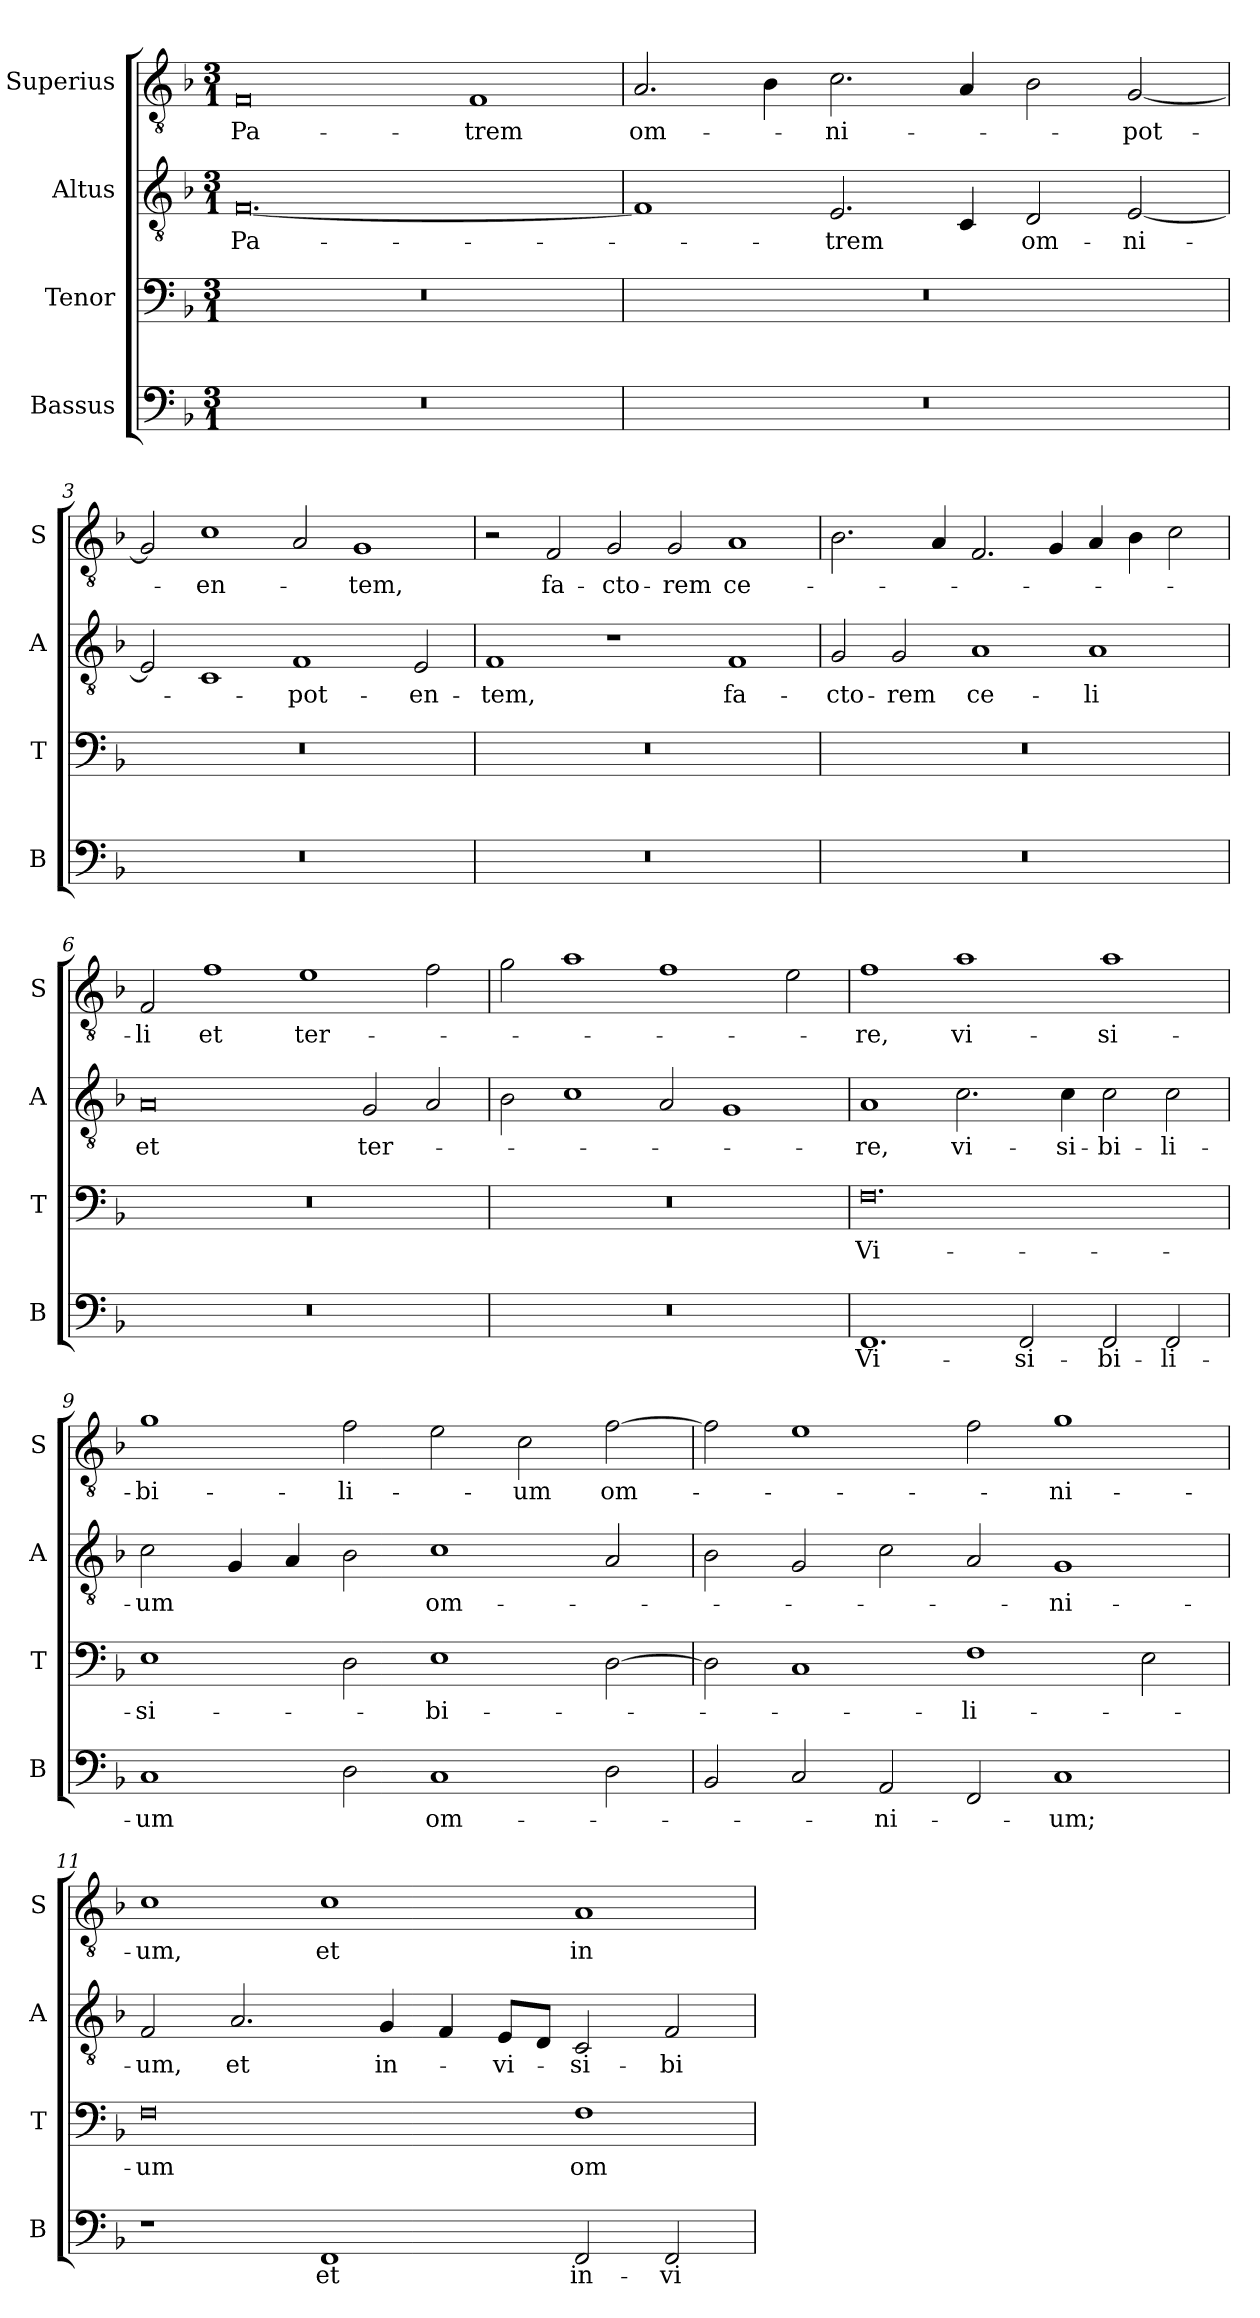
**kern	**text	**kern	**text	**kern	**text	**kern	**text
*part4	*part4	*part3	*part3	*part2	*part2	*part1	*part1
*staff4	*staff4	*staff3	*staff3	*staff2	*staff2	*staff1	*staff1
*I"Bassus	*	*I"Tenor	*	*I"Altus	*	*I"Superius	*
*I'B	*	*I'T	*	*I'A	*	*I'S	*
*clefF4	*	*clefF4	*	*clefGv2	*	*clefGv2	*
*k[b-]	*	*k[b-]	*	*k[b-]	*	*k[b-]	*
*M3/1	*	*M3/1	*	*M3/1	*	*M3/1	*
=1	=1	=1	=1	=1	=1	=1	=1
0.r	.	0.r	.	[0.F	Pa-	0F	Pa-
.	.	.	.	.	.	1F	-trem
=2	=2	=2	=2	=2	=2	=2	=2
0.r	.	0.r	.	1F]	.	2.A	om-
.	.	.	.	.	.	4B-	.
.	.	.	.	2.E	-trem	2.c	-ni-
.	.	.	.	4C	.	4A	.
.	.	.	.	2D	om-	2B-	.
.	.	.	.	[2E	-ni-	[2G	-pot-
=3	=3	=3	=3	=3	=3	=3	=3
0.r	.	0.r	.	2E]	.	2G]	.
.	.	.	.	1C	.	1c	-en-
.	.	.	.	1F	-pot-	2A	.
.	.	.	.	.	.	1G	-tem,
.	.	.	.	2E	-en-	.	.
=4	=4	=4	=4	=4	=4	=4	=4
0.r	.	0.r	.	1F	-tem,	2r	.
.	.	.	.	.	.	2F	fa-
.	.	.	.	1r	.	2G	-cto-
.	.	.	.	.	.	2G	-rem
.	.	.	.	1F	fa-	1A	ce-
=5	=5	=5	=5	=5	=5	=5	=5
0.r	.	0.r	.	2G	-cto-	2.B-	.
.	.	.	.	2G	-rem	.	.
.	.	.	.	.	.	4A	.
.	.	.	.	1A	ce-	2.F	.
.	.	.	.	.	.	4G	.
.	.	.	.	1A	-li	4A	.
.	.	.	.	.	.	4B-	.
.	.	.	.	.	.	2c	.
=6	=6	=6	=6	=6	=6	=6	=6
0.r	.	0.r	.	0A	et	2F	-li
.	.	.	.	.	.	1f	et
.	.	.	.	.	.	1e	ter-
.	.	.	.	2G	ter-	.	.
.	.	.	.	2A	.	2f	.
=7	=7	=7	=7	=7	=7	=7	=7
0.r	.	0.r	.	2B-	.	2g	.
.	.	.	.	1c	.	1a	.
.	.	.	.	2A	.	1f	.
.	.	.	.	1G	.	.	.
.	.	.	.	.	.	2e	.
=8	=8	=8	=8	=8	=8	=8	=8
1.FF	Vi-	0.F	Vi-	1A	-re,	1f	-re,
.	.	.	.	2.c	vi-	1a	vi-
2FF	-si-	.	.	.	.	.	.
.	.	.	.	4c	-si-	.	.
2FF	-bi-	.	.	2c	-bi-	1a	-si-
2FF	-li-	.	.	2c	-li-	.	.
=9	=9	=9	=9	=9	=9	=9	=9
1C	-um	1E	-si-	2c	-um	1g	-bi-
.	.	.	.	4G	.	.	.
.	.	.	.	4A	.	.	.
2D	.	2D	.	2B-	.	2f	-li-
1C	om-	1E	-bi-	1c	om-	2e	.
.	.	.	.	.	.	2c	-um
2D	.	[2D	.	2A	.	[2f	om-
=10	=10	=10	=10	=10	=10	=10	=10
2BB-	.	2D]	.	2B-	.	2f]	.
2C	.	1C	.	2G	.	1e	.
2AA	-ni-	.	.	2c	.	.	.
2FF	.	1F	-li-	2A	.	2f	.
1C	-um;	.	.	1G	-ni-	1g	-ni-
.	.	2E	.	.	.	.	.
=11	=11	=11	=11	=11	=11	=11	=11
1r	.	0F	-um	2F	-um,	1c	-um,
.	.	.	.	2.A	et	.	.
1FF	et	.	.	.	.	1c	et
.	.	.	.	4G	in-	.	.
.	.	.	.	4F	.	.	.
.	.	.	.	8E/L	-vi-	.	.
.	.	.	.	8D/J	.	.	.
2FF	in-	1F	om-	2C	-si-	1A	in-
2FF	-vi-	.	.	2F	-bi-	.	.
=	=	=	=	=	=	=	=
*-	*-	*-	*-	*-	*-	*-	*-
